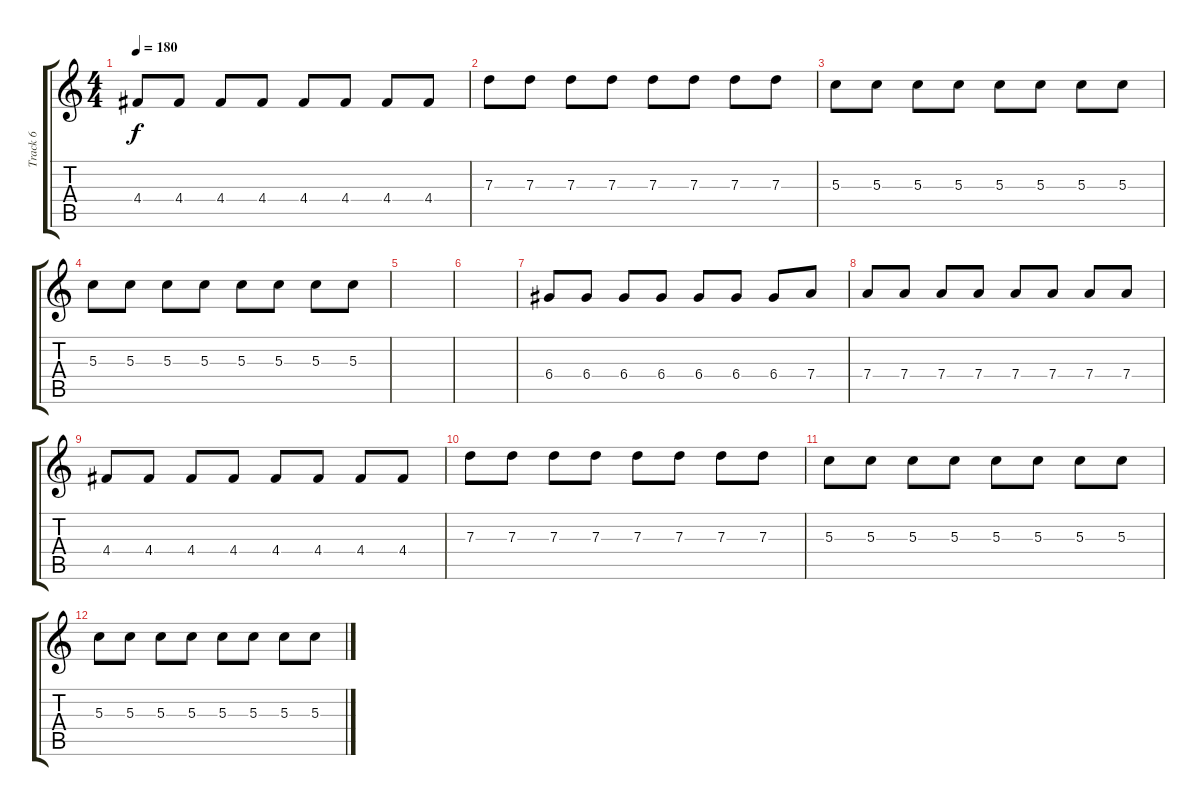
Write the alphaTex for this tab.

\track ("Track 6" "Track 6") {instrument overdrivenguitar}
\staff {score tabs}
\tuning (E4 B3 G3 D3 A2 D2) {hide}
\ts (4 4)
\tempo 180
\clef g2
\ks c
4.4.8{dy f} 4.4.8 4.4.8 4.4.8 4.4.8 4.4.8 4.4.8 4.4.8 |
7.3.8 7.3.8 7.3.8 7.3.8 7.3.8 7.3.8 7.3.8 7.3.8 |
5.3.8{volume 4} 5.3.8 5.3.8 5.3.8 5.3.8 5.3.8 5.3.8 5.3.8 |
5.3.8 5.3.8 5.3.8 5.3.8 5.3.8 5.3.8 5.3.8 5.3.8 |
|
|
6.4.8{volume 13} 6.4.8 6.4.8 6.4.8 6.4.8 6.4.8 6.4.8 7.4.8 |
7.4.8 7.4.8 7.4.8 7.4.8 7.4.8 7.4.8 7.4.8 7.4.8 |
4.4.8 4.4.8 4.4.8 4.4.8 4.4.8 4.4.8 4.4.8 4.4.8 |
7.3.8 7.3.8 7.3.8 7.3.8 7.3.8 7.3.8 7.3.8 7.3.8 |
5.3.8{volume 0} 5.3.8 5.3.8 5.3.8 5.3.8 5.3.8 5.3.8 5.3.8 |
5.3.8 5.3.8 5.3.8 5.3.8 5.3.8 5.3.8 5.3.8 5.3.8
